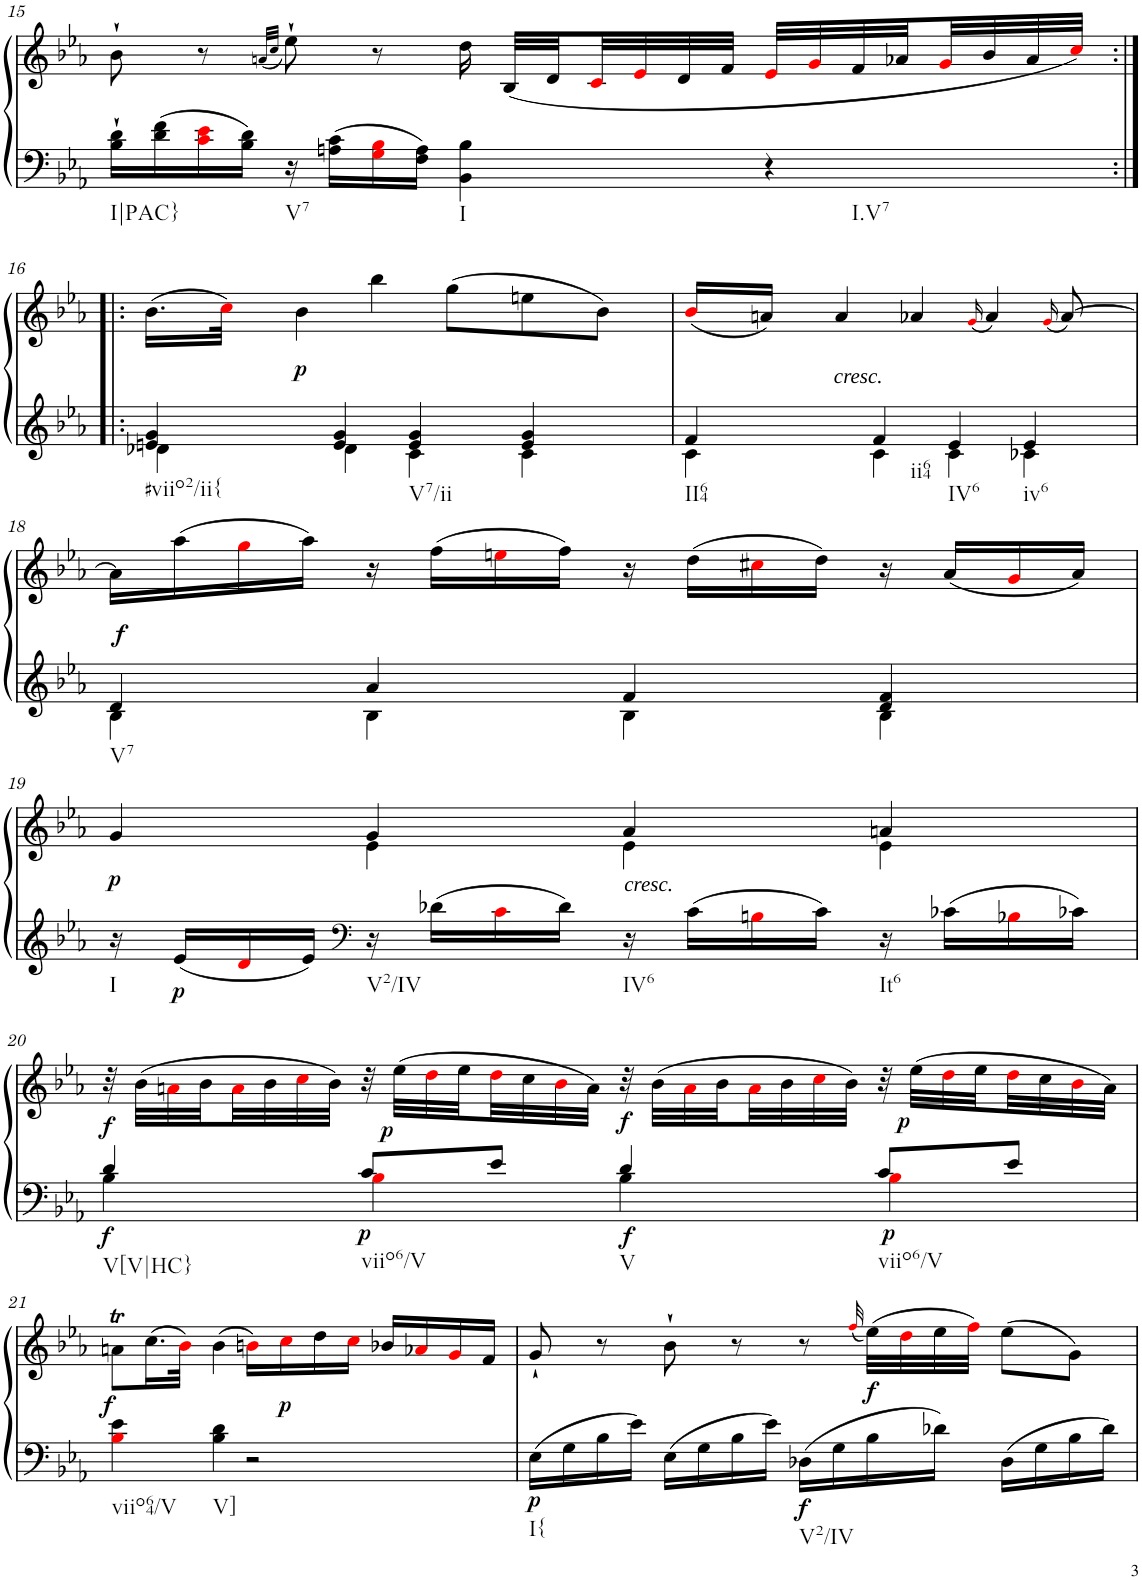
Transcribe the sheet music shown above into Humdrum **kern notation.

**kern	**kern	**dynam
*part1	*part1	*part1
*staff2	*staff1	*staff1/2
*I"Klavier linke Hand	*	*
!!LO:PB:g=z
*clefF4	*clefG2	*
*k[b-e-a-]	*k[b-e-a-]	*
*M4/4	*M4/4	*
=15	=15	=15
!LO:TX:b:t=I|PAC}	!	!
16B-\` 16d\`LL	8b-`\	.
16d\ 16f\	.	.
16ci\ 16e-i\	8r	.
16B-\ 16d\JJ	.	.
.	(32qan/LLL	.
.	32qcc/JJJ	.
!LO:TX:b:t=V7	!	!
16r	8ee-`\)	.
16An\ 16c\LL	.	.
16Gi\ 16B-i\	8r	.
16F\ 16A\JJ	.	.
!LO:TX:b:t=I	!	!
4BB-\ 4B-\	16dd\	.
.	(32B-/LLL	.
.	32d/	.
.	32ci/	.
.	32e-i/	.
.	32d/	.
.	32f/JJJ	.
!LO:TX:b:t=I.V7	!	!
4r	32e-i/LLL	.
.	32gi/	.
.	32f/	.
.	32a-X/	.
.	32gi/	.
.	32b-/	.
.	32a-/	.
.	32cci/JJJ)	.
!!LO:LB:g=z
=16:|!|:	=16:|!|:	=16:|!|:
*^	*	*
!LO:TX:b:t=#viio2/ii{	!	!	!
4en/ 4g/	4d-X\	(16.b-\LL	.
.	.	32cci\JJk)	.
!	!	!	!LO:DY:b
.	.	4b-\	p
4e/ 4g/	4d-\	.	.
.	.	4bb-\	.
!LO:TX:b:t=V7/ii	!	!	!
4e/ 4g/	4c\	.	.
.	.	(8gg\L	.
4e/ 4g/	4c\	8een\	.
.	.	8b-\J)	.
=17	=17	=17	=17
!LO:TX:b:t=II64	!	!	!
4f/	4c\	(16b-i/LL	.
.	.	16an/JJ)	.
!	!	!LO:TX:b:i:t=cresc.	!
.	.	4a/	.
!LO:TX:b:t=ii64	!	!	!
4f/	4c\	.	.
.	.	4a-X/	.
!LO:TX:b:t=IV6	!	!	!
4e-/	4c\	.	.
.	.	(16qgi/	.
.	.	4a-/)	.
!LO:TX:b:t=iv6	!	!	!
4e-/	4c-X\	.	.
.	.	(16qgi/	.
.	.	[8a-/)	.
!!LO:LB:g=z
=18	=18	=18	=18
!LO:TX:b:t=V7	!	!	!
!	!	!	!LO:DY:b
4d/	4B-\	16a-\LL]	f
.	.	(16aa-\	.
.	.	16ggi\	.
.	.	16aa-\JJ)	.
4a-/	4B-\	16r	.
.	.	(16ff\LL	.
.	.	16eeni\	.
.	.	16ff\JJ)	.
4f/	4B-\	16r	.
.	.	(16dd\LL	.
.	.	16cc#Xi\	.
.	.	16dd\JJ)	.
4d/ 4f/	4B-\	16r	.
.	.	(16a-/LL	.
.	.	16gi/	.
.	.	16a-/JJ)	.
*v	*v	*	*
!!LO:LB:g=z
=19	=19	=19
*	*^	*
!LO:TX:b:t=I	!	!	!
!	!	!	!LO:DY:b
16r	4g/	4ryy	p
!	!	!	!LO:DY:b=2
16e-/LL	.	.	p
16di/	.	.	.
16e-/JJ	.	.	.
*clefF4	*	*	*
!LO:TX:b:t=V2/IV	!	!	!
16r	4g/	4e-\	.
16d-X\LL	.	.	.
16ci\	.	.	.
16d-\JJ	.	.	.
!	!LO:TX:b:i:t=cresc.	!	!
!LO:TX:b:t=IV6	!	!	!
16r	4a-/	4e-\	.
16c\LL	.	.	.
16Bni\	.	.	.
16c\JJ	.	.	.
!LO:TX:b:t=It6	!	!	!
16r	4an/	4e-\	.
16c-X\LL	.	.	.
16B-Xi\	.	.	.
16c-X\JJ	.	.	.
*	*v	*v	*
!!LO:LB:g=z
=20	=20	=20
*^	*	*
!LO:TX:b:t=V[V|HC}	!	!	!
!	!	!	!LO:DY:b=2
!	!	!	!LO:DY:n=1:b
4d/	4B-\	32r	f f
.	.	(32b-\LLL	.
.	.	32ani\	.
.	.	32b-\	.
.	.	32ai\	.
.	.	32b-\	.
.	.	32cci\	.
.	.	32b-\JJJ)	.
!LO:TX:b:t=viio6/V	!	!	!
!	!	!	!LO:DY:n=2:b=2
8c/L	4B-i\	32r	p
!	!	!	!LO:DY:n=3:b
.	.	(32ee-\LLL	p
.	.	32ddi\	.
.	.	32ee-\	.
8e-/J	.	32ddi\	.
.	.	32cc\	.
.	.	32b-i\	.
.	.	32a\JJJ)	.
!LO:TX:b:t=V	!	!	!
!	!	!	!LO:DY:n=4:b=2
!	!	!	!LO:DY:n=5:b
4d/	4B-\	32r	f f
.	.	(32b-\LLL	.
.	.	32ai\	.
.	.	32b-\	.
.	.	32ai\	.
.	.	32b-\	.
.	.	32cci\	.
.	.	32b-\JJJ)	.
!LO:TX:b:t=viio6/V	!	!	!
!	!	!	!LO:DY:n=6:b=2
8c/L	4B-i\	32r	p
!	!	!	!LO:DY:n=7:b
.	.	(32ee-\LLL	p
.	.	32ddi\	.
.	.	32ee-\	.
8e-/J	.	32ddi\	.
.	.	32cc\	.
.	.	32b-i\	.
.	.	32a\JJJ)	.
*v	*v	*	*
!!LO:LB:g=z
=21	=21	=21
!LO:TX:b:t=viio64/V	!	!
!	!	!LO:DY:b
4B-i\ 4e-\	8ant\L	f
.	(16.cc\L	.
.	32b-i\JJk)	.
!LO:TX:b:t=V]	!	!
4B-\ 4d\	(4b-\	.
2r	16bni\LL)	.
!	!	!LO:DY:b
.	16cci\	p
.	16dd\	.
.	16cci\JJ	.
.	16b-X/LL	.
.	16a-Xi/	.
.	16gi/	.
.	16f/JJ	.
=22	=22	=22
!LO:TX:b:t=I{	!	!
!	!	!LO:DY:b=2
16E-\LL	8g`/	p
16G\	.	.
16B-\	8r	.
16e-\JJ	.	.
16E-\LL	8b-`\	.
16G\	.	.
16B-\	8r	.
16e-\JJ	.	.
!LO:TX:b:t=V2/IV	!	!
!	!	!LO:DY:b=2
16D-X\LL	8r	f
16G\	.	.
.	(32qffi/	.
!	!	!LO:DY:b
16B-\	(32ee-\LLL)	f
.	32ddi\	.
16d-X\JJ	32ee-\	.
.	32ffi\JJJ)	.
16D-\LL	(8ee-\L	.
16G\	.	.
16B-\	8g\J)	.
16d-\JJ	.	.
=	=	=
*-	*-	*-
